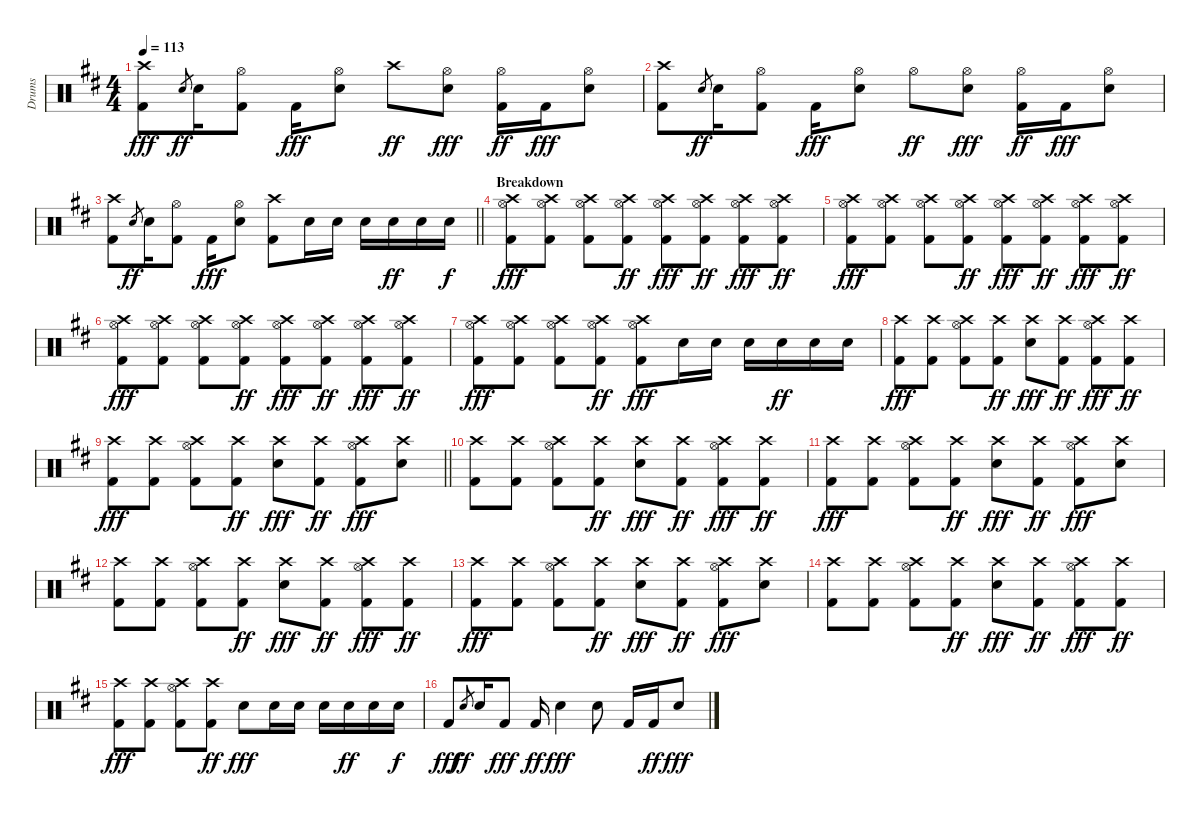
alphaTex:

\track ("Drums" "Drums") {instrument percussion}
\staff {score}
\articulation defaults
\ts (4 4)
\tempo 113
\clef neutral
\ks d
("Crash high (hit)" "Kick (hit) 2").8{dy fff} "Electric Snare (hit)".8{gr dy ff} "Electric Snare (hit)".16 ("Hi-Hat (open)" "Kick (hit) 2").8 "Kick (hit) 2".16{dy fff} ("Hi-Hat (open)" "Snare (hit) 2").8 "Crash high (hit)".8{dy ff} ("Hi-Hat (open)" "Snare (hit) 2").8{dy fff} ("Hi-Hat (open)" "Kick (hit) 2").16{dy ff} "Kick (hit) 2".16{dy fff} ("Hi-Hat (open)" "Snare (hit) 2").8 |
("Crash high (hit)" "Kick (hit) 2").8 "Electric Snare (hit)".8{gr dy ff} "Snare (hit) 2".16 ("Hi-Hat (open)" "Kick (hit) 2").8 "Kick (hit) 2".16{dy fff} ("Hi-Hat (open)" "Snare (hit) 2").8 "Hi-Hat (open)".8{dy ff} ("Hi-Hat (open)" "Snare (hit) 2").8{dy fff} ("Hi-Hat (open)" "Kick (hit) 2").16{dy ff} "Kick (hit) 2".16{dy fff} ("Hi-Hat (open)" "Snare (hit) 2").8 |
\barLineRight lightlight
("Crash high (hit)" "Kick (hit) 2").8 "Electric Snare (hit)".8{gr dy ff} "Snare (hit) 2".16 ("Hi-Hat (open)" "Kick (hit) 2").8 "Kick (hit) 2".16{dy fff} ("Hi-Hat (open)" "Snare (hit) 2").8 ("Crash high (hit)" "Kick (hit) 2").8 "Snare (hit) 2".16 "Snare (hit) 2".16 "Snare (hit) 2".16 "Snare (hit) 2".16{dy ff} "Snare (hit) 2".16 "Snare (hit) 2".16{dy f} |
\section ("" "Breakdown")
("Crash high (hit)" "Hi-Hat (open)" "Kick (hit) 2").8{dy fff} ("Crash high (hit)" "Hi-Hat (open)" "Kick (hit) 2").8 ("Crash high (hit)" "Hi-Hat (open)" "Kick (hit) 2").8 ("Crash high (hit)" "Hi-Hat (open)" "Kick (hit) 2").8{dy ff} ("Crash high (hit)" "Hi-Hat (open)" "Kick (hit) 2").8{dy fff} ("Crash high (hit)" "Hi-Hat (open)" "Kick (hit) 2").8{dy ff} ("Crash high (hit)" "Hi-Hat (open)" "Kick (hit) 2").8{dy fff} ("Crash high (hit)" "Hi-Hat (open)" "Kick (hit) 2").8{dy ff} |
("Crash high (hit)" "Hi-Hat (open)" "Kick (hit) 2").8{dy fff} ("Crash high (hit)" "Hi-Hat (open)" "Kick (hit) 2").8 ("Crash high (hit)" "Hi-Hat (open)" "Kick (hit) 2").8 ("Crash high (hit)" "Hi-Hat (open)" "Kick (hit) 2").8{dy ff} ("Crash high (hit)" "Hi-Hat (open)" "Kick (hit) 2").8{dy fff} ("Crash high (hit)" "Hi-Hat (open)" "Kick (hit) 2").8{dy ff} ("Crash high (hit)" "Hi-Hat (open)" "Kick (hit) 2").8{dy fff} ("Crash high (hit)" "Hi-Hat (open)" "Kick (hit) 2").8{dy ff} |
("Crash high (hit)" "Hi-Hat (open)" "Kick (hit) 2").8{dy fff} ("Crash high (hit)" "Hi-Hat (open)" "Kick (hit) 2").8 ("Crash high (hit)" "Hi-Hat (open)" "Kick (hit) 2").8 ("Crash high (hit)" "Hi-Hat (open)" "Kick (hit) 2").8{dy ff} ("Crash high (hit)" "Hi-Hat (open)" "Kick (hit) 2").8{dy fff} ("Crash high (hit)" "Hi-Hat (open)" "Kick (hit) 2").8{dy ff} ("Crash high (hit)" "Hi-Hat (open)" "Kick (hit) 2").8{dy fff} ("Crash high (hit)" "Hi-Hat (open)" "Kick (hit) 2").8{dy ff} |
("Crash high (hit)" "Hi-Hat (open)" "Kick (hit) 2").8{dy fff} ("Crash high (hit)" "Hi-Hat (open)" "Kick (hit) 2").8 ("Crash high (hit)" "Hi-Hat (open)" "Kick (hit) 2").8 ("Crash high (hit)" "Hi-Hat (open)" "Kick (hit) 2").8{dy ff} ("Crash high (hit)" "Hi-Hat (open)" "Kick (hit) 2").8{dy fff} "Snare (hit) 2".16 "Snare (hit) 2".16 "Snare (hit) 2".16 "Snare (hit) 2".16{dy ff} "Snare (hit) 2".16 "Snare (hit) 2".16 |
("Crash high (hit)" "Kick (hit) 2").8{dy fff} ("Crash high (hit)" "Kick (hit) 2").8 ("Crash high (hit)" "Hi-Hat (open)" "Kick (hit) 2").8 ("Crash high (hit)" "Kick (hit) 2").8{dy ff} ("Crash high (hit)" "Snare (hit) 2").8{dy fff} ("Crash high (hit)" "Kick (hit) 2").8{dy ff} ("Crash high (hit)" "Hi-Hat (open)" "Kick (hit) 2").8{dy fff} ("Crash high (hit)" "Kick (hit) 2").8{dy ff} |
\barLineRight lightlight
("Crash high (hit)" "Kick (hit) 2").8{dy fff} ("Crash high (hit)" "Kick (hit) 2").8 ("Crash high (hit)" "Hi-Hat (open)" "Kick (hit) 2").8 ("Crash high (hit)" "Kick (hit) 2").8{dy ff} ("Crash high (hit)" "Snare (hit) 2").8{dy fff} ("Crash high (hit)" "Kick (hit) 2").8{dy ff} ("Crash high (hit)" "Hi-Hat (open)" "Kick (hit) 2").8{dy fff} ("Crash high (hit)" "Snare (hit) 2").8 |
("Crash high (hit)" "Kick (hit) 2").8 ("Crash high (hit)" "Kick (hit) 2").8 ("Crash high (hit)" "Hi-Hat (open)" "Kick (hit) 2").8 ("Crash high (hit)" "Kick (hit) 2").8{dy ff} ("Crash high (hit)" "Snare (hit) 2").8{dy fff} ("Crash high (hit)" "Kick (hit) 2").8{dy ff} ("Crash high (hit)" "Hi-Hat (open)" "Kick (hit) 2").8{dy fff} ("Crash high (hit)" "Kick (hit) 2").8{dy ff} |
("Crash high (hit)" "Kick (hit) 2").8{dy fff} ("Crash high (hit)" "Kick (hit) 2").8 ("Crash high (hit)" "Hi-Hat (open)" "Kick (hit) 2").8 ("Crash high (hit)" "Kick (hit) 2").8{dy ff} ("Crash high (hit)" "Snare (hit) 2").8{dy fff} ("Crash high (hit)" "Kick (hit) 2").8{dy ff} ("Crash high (hit)" "Hi-Hat (open)" "Kick (hit) 2").8{dy fff} ("Crash high (hit)" "Snare (hit) 2").8 |
("Crash high (hit)" "Kick (hit) 2").8 ("Crash high (hit)" "Kick (hit) 2").8 ("Crash high (hit)" "Hi-Hat (open)" "Kick (hit) 2").8 ("Crash high (hit)" "Kick (hit) 2").8{dy ff} ("Crash high (hit)" "Snare (hit) 2").8{dy fff} ("Crash high (hit)" "Kick (hit) 2").8{dy ff} ("Crash high (hit)" "Hi-Hat (open)" "Kick (hit) 2").8{dy fff} ("Crash high (hit)" "Kick (hit) 2").8{dy ff} |
("Crash high (hit)" "Kick (hit) 2").8{dy fff} ("Crash high (hit)" "Kick (hit) 2").8 ("Crash high (hit)" "Hi-Hat (open)" "Kick (hit) 2").8 ("Crash high (hit)" "Kick (hit) 2").8{dy ff} ("Crash high (hit)" "Snare (hit) 2").8{dy fff} ("Crash high (hit)" "Kick (hit) 2").8{dy ff} ("Crash high (hit)" "Hi-Hat (open)" "Kick (hit) 2").8{dy fff} ("Crash high (hit)" "Snare (hit) 2").8 |
("Crash high (hit)" "Kick (hit) 2").8 ("Crash high (hit)" "Kick (hit) 2").8 ("Crash high (hit)" "Hi-Hat (open)" "Kick (hit) 2").8 ("Crash high (hit)" "Kick (hit) 2").8{dy ff} ("Crash high (hit)" "Snare (hit) 2").8{dy fff} ("Crash high (hit)" "Kick (hit) 2").8{dy ff} ("Crash high (hit)" "Hi-Hat (open)" "Kick (hit) 2").8{dy fff} ("Crash high (hit)" "Kick (hit) 2").8{dy ff} |
("Crash high (hit)" "Kick (hit) 2").8{dy fff} ("Crash high (hit)" "Kick (hit) 2").8 ("Crash high (hit)" "Hi-Hat (open)" "Kick (hit) 2").8 ("Crash high (hit)" "Kick (hit) 2").8{dy ff} "Snare (hit) 2".8{dy fff} "Snare (hit) 2".16 "Snare (hit) 2".16 "Snare (hit) 2".16 "Snare (hit) 2".16{dy ff} "Snare (hit) 2".16 "Snare (hit) 2".16{dy f} |
"Kick (hit) 2".8{dy fff} "Electric Snare (hit)".8{gr dy ff} "Snare (hit) 2".16 "Kick (hit) 2".8{dy fff} "Kick (hit) 2".16{dy ff} "Snare (hit) 2".4{dy fff} "Snare (hit) 2".8 "Kick (hit) 2".16 "Kick (hit) 2".16{dy ff} "Snare (hit) 2".8{dy fff}
